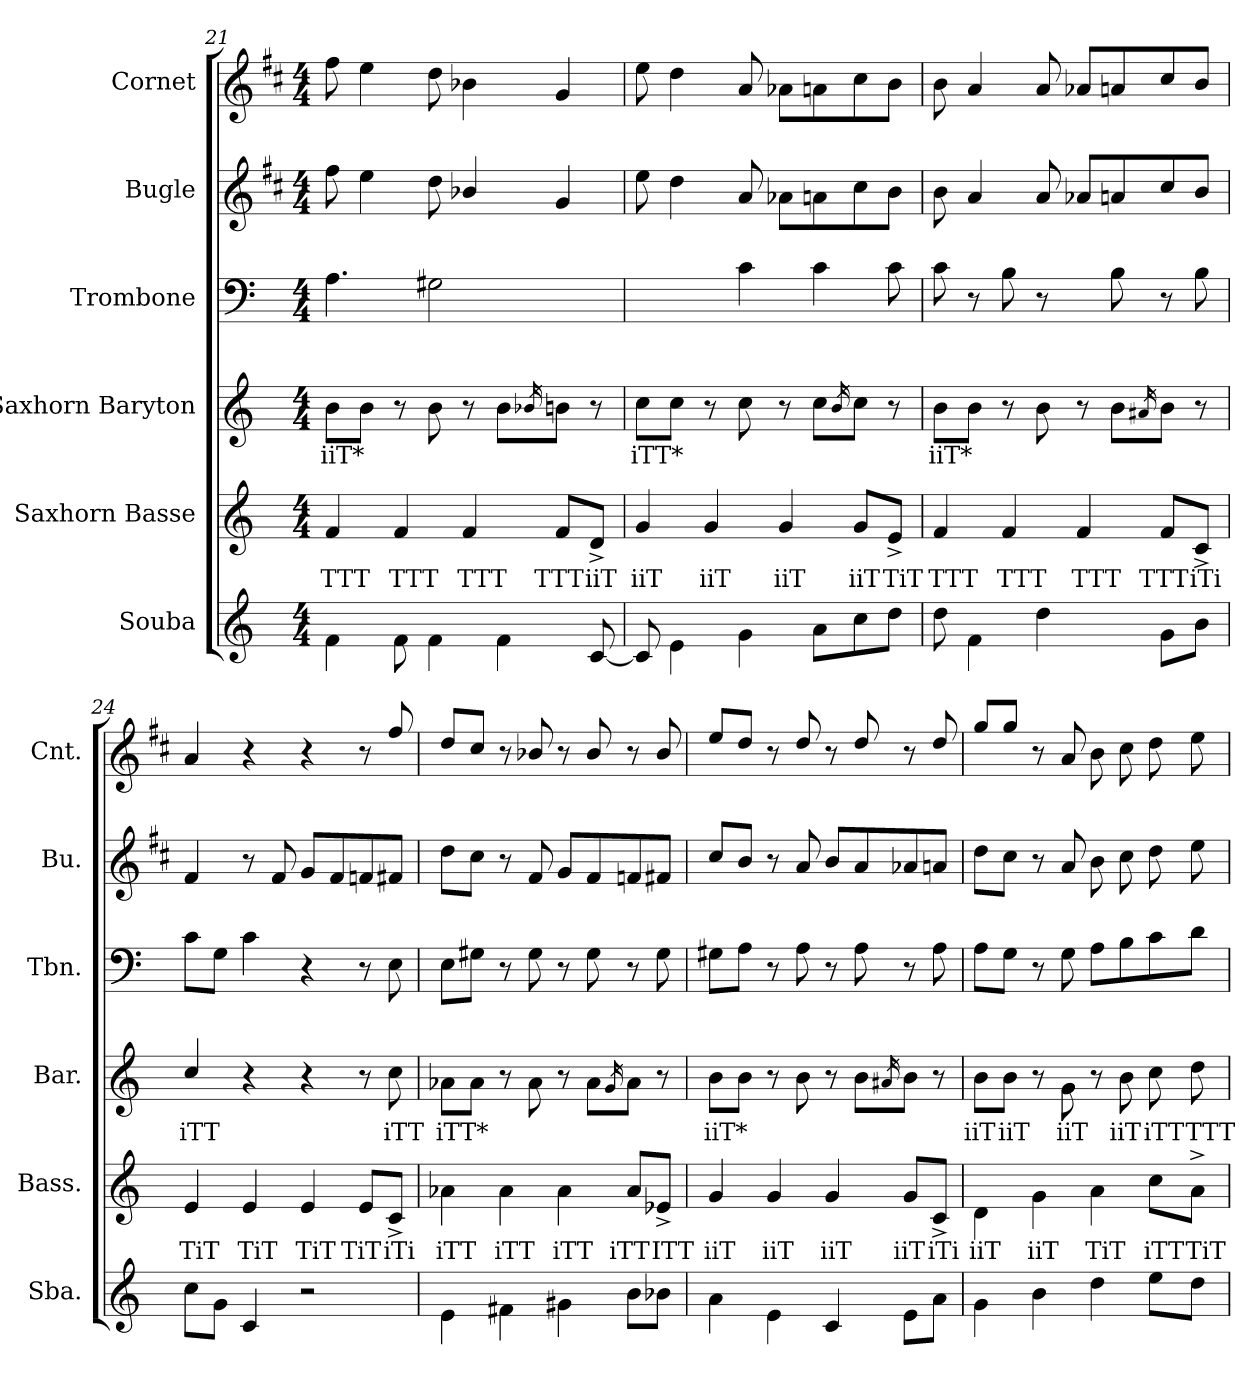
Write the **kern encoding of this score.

**kern	**kern	**text	**kern	**text	**kern	**kern	**kern
*part6	*part5	*part5	*part4	*part4	*part3	*part2	*part1
*staff6	*staff5	*staff5	*staff4	*staff4	*staff3	*staff2	*staff1
*I"Souba	*I"Saxhorn Basse	*	*I"Saxhorn Baryton	*	*I"Trombone	*I"Bugle	*I"Cornet
*I'Sba.	*I'Bass.	*	*I'Bar.	*	*I'Tbn.	*I'Bu.	*I'Cnt.
*clefG2	*clefG2	*	*clefG2	*	*clefF4	*clefG2	*clefG2
*ITrd15c26	*ITrd8c14	*	*ITrd8c14	*	*	*ITrd1c2	*ITrd1c2
*k[]	*k[]	*	*k[]	*	*k[]	*k[]	*k[]
*M4/4	*M4/4	*	*M4/4	*	*M4/4	*M4/4	*M4/4
=21	=21	=21	=21	=21	=21	=21	=21
!	!	!LO:LY:b	!	!LO:LY:b	!	!	!
4FF\	4F/	TTT	8B\L	iiT*	4.A\	8ee\	8ee\
.	.	.	8B\J	.	.	4dd\	4dd\
!	!	!LO:LY:b	!	!	!	!	!
8FF\	4F/	TTT	8r	.	.	.	.
4FF\	.	.	8B\	.	2G#X\	8cc\	8cc\
!	!	!LO:LY:b	!	!	!	!	!
.	4F/	TTT	8r	.	.	4a-X/	4a-X\
4FF\	.	.	8B\L	.	.	.	.
.	.	.	16qB-X/	.	.	.	.
!	!	!LO:LY:b	!	!	!	!	!
.	8F/L	TTT	8Bn\J	.	.	4f/	4f/
!	!	!LO:LY:b	!	!	!	!	!
[8CC/	8D^/J	iiT	8r	.	8ryy	.	.
!!LO:LB:g=z
=22	=22	=22	=22	=22	=22	=22	=22
!	!	!LO:LY:b	!	!LO:LY:b	!	!	!
8CC/]	4G/	iiT	8c\L	iTT*	4ryy	8dd\	8dd\
4EE\	.	.	8c\J	.	.	4cc\	4cc\
!	!	!LO:LY:b	!	!	!	!	!
.	4G/	iiT	8r	.	8ryy	.	.
4GG\	.	.	8c\	.	4c\	8g/	8g/
!	!	!LO:LY:b	!	!	!	!	!
.	4G/	iiT	8r	.	.	8g-X\L	8g-X\L
8AA\L	.	.	8c\L	.	4c\	8gn\	8gn\
.	.	.	16qB/	.	.	.	.
!	!	!LO:LY:b	!	!	!	!	!
8C\	8G/L	iiT	8c\J	.	.	8b\	8b\
!	!	!LO:LY:b	!	!	!	!	!
8D\J	8E^/J	TiT	8r	.	8c\	8a\J	8a\J
=23	=23	=23	=23	=23	=23	=23	=23
!	!	!LO:LY:b	!	!LO:LY:b	!	!	!
8D\	4F/	TTT	8B\L	iiT*	8c\	8a\	8a\
4FF\	.	.	8B\J	.	8r	4g/	4g/
!	!	!LO:LY:b	!	!	!	!	!
.	4F/	TTT	8r	.	8B\	.	.
4D\	.	.	8B\	.	8r	8g/	8g/
!	!	!LO:LY:b	!	!	!	!	!
.	4F/	TTT	8r	.	8ryy	8g-X/L	8g-X/L
8ryy	.	.	8B\L	.	8B\	8gn/	8gn/
.	.	.	16qA#X/	.	.	.	.
!	!	!LO:LY:b	!	!	!	!	!
8GG\L	8F/L	TTT	8B\J	.	8r	8b/	8b/
!	!	!LO:LY:b	!	!	!	!	!
8BB\J	8C^/J	iTi	8r	.	8B\	8a/J	8a/J
!!LO:PB:g=z
=24	=24	=24	=24	=24	=24	=24	=24
!	!	!LO:LY:b	!	!LO:LY:b	!	!	!
8C\L	4E/	TiT	4c/	iTT	8c\L	4e/	4g/
8GG\J	.	.	.	.	8G\J	.	.
!	!	!LO:LY:b	!	!	!	!	!
4CC/	4E/	TiT	4r	.	4c\	8r	4r
.	.	.	.	.	.	8e/	.
!	!	!LO:LY:b	!	!	!	!	!
2r	4E/	TiT	4r	.	4r	8f/L	4r
.	.	.	.	.	.	8e/	.
!	!	!LO:LY:b	!	!	!	!	!
.	8E/L	TiT	8r	.	8r	8e-X/	8r
!	!	!LO:LY:b	!	!LO:LY:b	!	!	!
.	8C^/J	iTi	8c\	iTT	8E\	8en/J	8ee/
=25	=25	=25	=25	=25	=25	=25	=25
!	!	!LO:LY:b	!	!LO:LY:b	!	!	!
4EE\	4A-X\	iTT	8A-X\L	iTT*	8E\L	8cc\L	8cc/L
.	.	.	8A-\J	.	8G#X\J	8b\J	8b/J
!	!	!LO:LY:b	!	!	!	!	!
4FF#X\	4A-\	iTT	8r	.	8r	8r	8r
.	.	.	8A-\	.	8G#\	8e/	8a-X/
!	!	!LO:LY:b	!	!	!	!	!
4GG#X\	4A-\	iTT	8r	.	8r	8f/L	8r
.	.	.	8A-\L	.	8G#\	8e/	8a-/
.	.	.	16qG/	.	.	.	.
!	!	!LO:LY:b	!	!	!	!	!
8BB\L	8A-/L	iTT	8A-\J	.	8r	8e-X/	8r
!	!	!LO:LY:b	!	!	!	!	!
8BB-X\J	8E-X^/J	ITT	8r	.	8G#\	8en/J	8a-/
!!LO:LB:g=z
=26	=26	=26	=26	=26	=26	=26	=26
!	!	!LO:LY:b	!	!LO:LY:b	!	!	!
4AA\	4G/	iiT	8B\L	iiT*	8G#X\L	8b/L	8dd/L
.	.	.	8B\J	.	8A\J	8a/J	8cc/J
!	!	!LO:LY:b	!	!	!	!	!
4EE\	4G/	iiT	8r	.	8r	8r	8r
.	.	.	8B\	.	8A\	8g/	8cc/
!	!	!LO:LY:b	!	!	!	!	!
4CC/	4G/	iiT	8r	.	8r	8a/L	8r
.	.	.	8B\L	.	8A\	8g/	8cc/
.	.	.	16qA#X/	.	.	.	.
!	!	!LO:LY:b	!	!	!	!	!
8EE\L	8G/L	iiT	8B\J	.	8r	8g-X/	8r
!	!	!LO:LY:b	!	!	!	!	!
8AA\J	8C^/J	iTi	8r	.	8A\	8gn/J	8cc/
=27	=27	=27	=27	=27	=27	=27	=27
!	!	!LO:LY:b	!	!LO:LY:b	!	!	!
4GG\	4D\	iiT	8B\L	iiT	8A\L	8cc\L	8ff/L
!	!	!	!	!LO:LY:b	!	!	!
.	.	.	8B\J	iiT	8G\J	8b\J	8ff/J
!	!	!LO:LY:b	!	!	!	!	!
4BB\	4G\	iiT	8r	.	8r	8r	8r
!	!	!	!	!LO:LY:b	!	!	!
.	.	.	8G\	iiT	8G\	8g/	8g/
!	!	!LO:LY:b	!	!	!	!	!
4D\	4A\	TiT	8r	.	8A\L	8a\	8a\
!	!	!	!	!LO:LY:b	!	!	!
.	.	.	8B\	iiT	8B\	8b\	8b\
!	!	!LO:LY:b	!	!LO:LY:b	!	!	!
8E\L	8c\L	iTT	8c\	iTT	8c\	8cc\	8cc\
!	!	!LO:LY:b	!	!LO:LY:b	!	!	!
8D\J	8A^\J	TiT	8d\	TTT	8d\J	8dd\	8dd\
=	=	=	=	=	=	=	=
*-	*-	*-	*-	*-	*-	*-	*-
